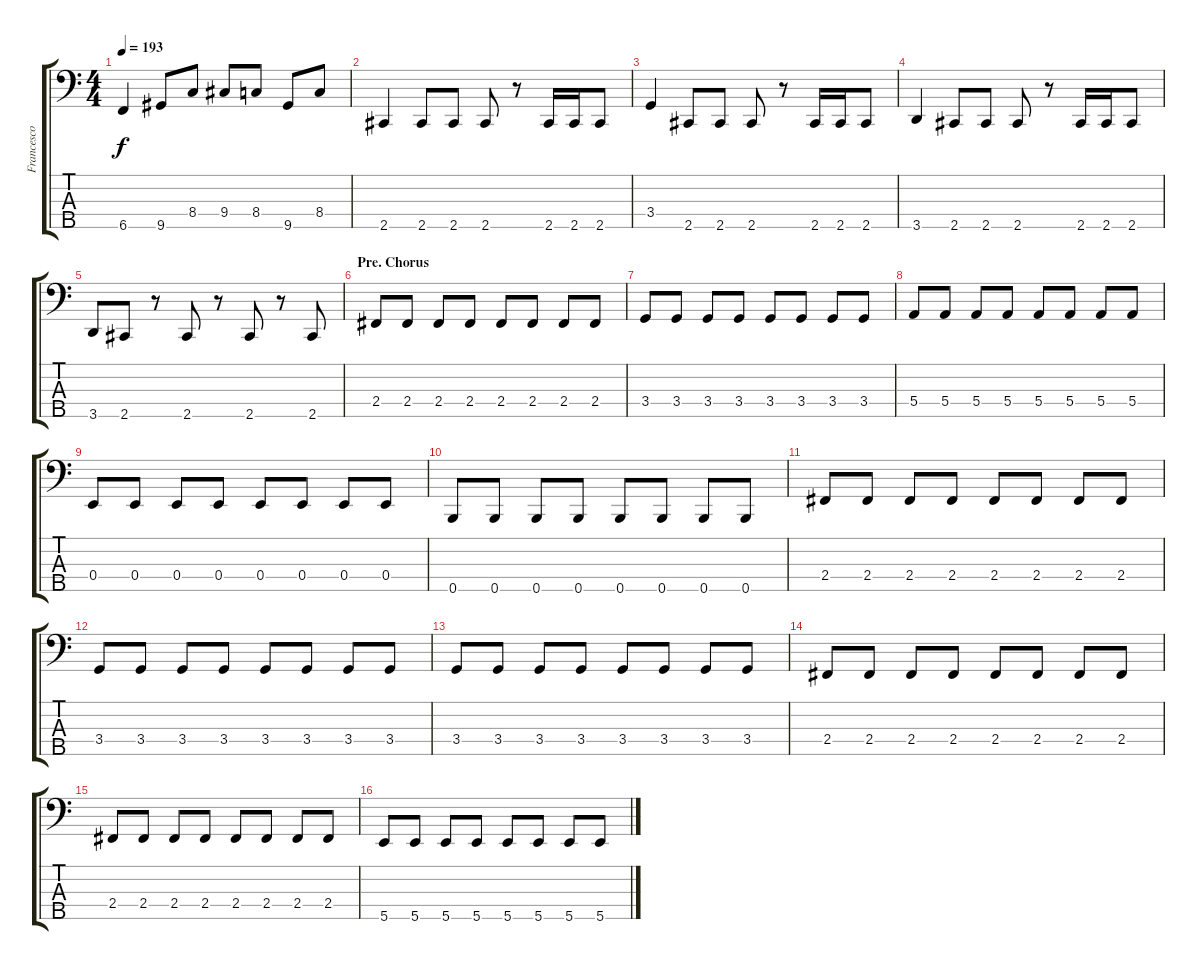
\track ("Francesco Bucci" "Francesco ") {instrument electricbassfinger}
\staff {score tabs}
\tuning (G2 D2 A1 E1 B0) {hide}
\ts (4 4)
\tempo 193
\clef f4
\ks c
6.5.4{dy f} 9.5.8 8.4.8 9.4.8 8.4.8 9.5.8 8.4.8 |
2.5.4 2.5.8 2.5.8 2.5.8 r.8 2.5.16 2.5.16 2.5.8 |
3.4.4 2.5.8 2.5.8 2.5.8 r.8 2.5.16 2.5.16 2.5.8 |
3.5.4 2.5.8 2.5.8 2.5.8 r.8 2.5.16 2.5.16 2.5.8 |
3.5.8 2.5.8 r.8 2.5.8 r.8 2.5.8 r.8 2.5.8 |
\section ("" "Pre. Chorus")
2.4.8 2.4.8 2.4.8 2.4.8 2.4.8 2.4.8 2.4.8 2.4.8 |
3.4.8 3.4.8 3.4.8 3.4.8 3.4.8 3.4.8 3.4.8 3.4.8 |
5.4.8 5.4.8 5.4.8 5.4.8 5.4.8 5.4.8 5.4.8 5.4.8 |
0.4.8 0.4.8 0.4.8 0.4.8 0.4.8 0.4.8 0.4.8 0.4.8 |
0.5.8 0.5.8 0.5.8 0.5.8 0.5.8 0.5.8 0.5.8 0.5.8 |
2.4.8 2.4.8 2.4.8 2.4.8 2.4.8 2.4.8 2.4.8 2.4.8 |
3.4.8 3.4.8 3.4.8 3.4.8 3.4.8 3.4.8 3.4.8 3.4.8 |
3.4.8 3.4.8 3.4.8 3.4.8 3.4.8 3.4.8 3.4.8 3.4.8 |
2.4.8 2.4.8 2.4.8 2.4.8 2.4.8 2.4.8 2.4.8 2.4.8 |
2.4.8 2.4.8 2.4.8 2.4.8 2.4.8 2.4.8 2.4.8 2.4.8 |
5.5.8 5.5.8 5.5.8 5.5.8 5.5.8 5.5.8 5.5.8 5.5.8
